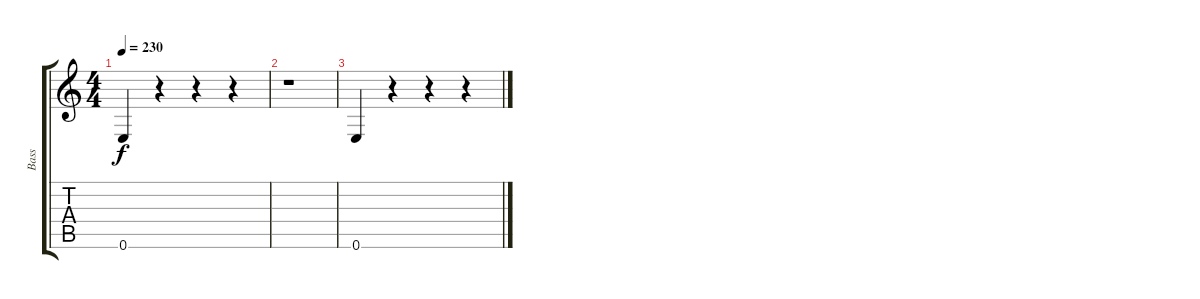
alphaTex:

\track ("Bass" "Bass") {instrument contrabass}
\staff {score tabs}
\tuning (E4 B3 G3 D3 A2 E2) {hide}
\ts (4 4)
\tempo 230
\clef g2
\ks c
0.6.4{dy f} r.4 r.4 r.4 |
r.1 |
0.6.4 r.4 r.4 r.4
